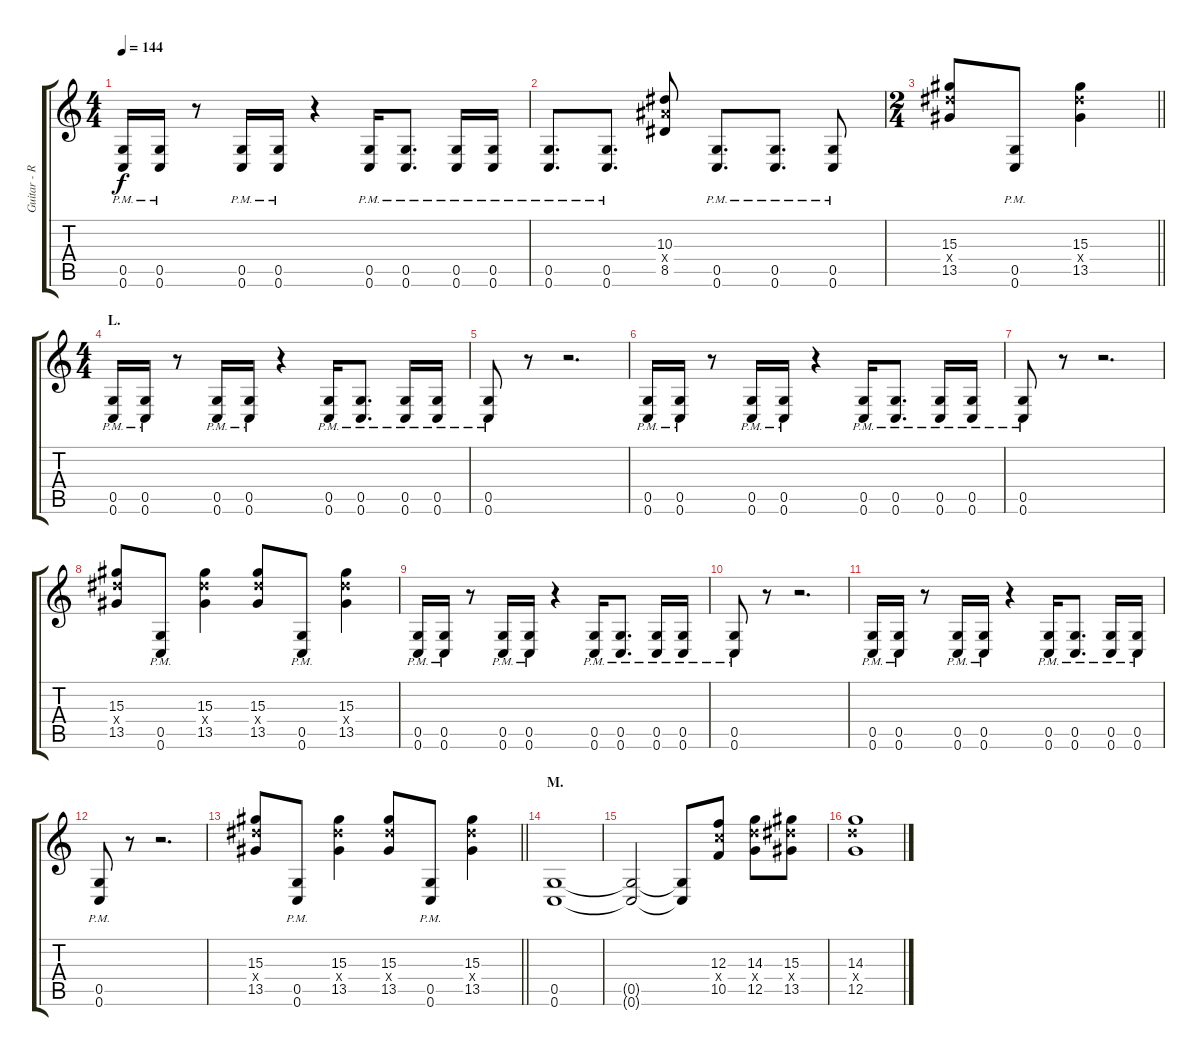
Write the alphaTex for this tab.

\track ("Guitar - Right" "Guitar - R") {instrument distortionguitar}
\staff {score tabs}
\tuning (D4 A3 F3 C3 G2 C2) {hide}
\ts (4 4)
\tempo 144
\clef g2
\ks c
(0.5{pm} 0.6{pm}).16{dy f} (0.5{pm} 0.6{pm}).16 r.8 (0.5{pm} 0.6{pm}).16 (0.5{pm} 0.6{pm}).16 r.4 (0.5{pm} 0.6{pm}).16 (0.5{pm} 0.6{pm}).8{d} (0.5{pm} 0.6{pm}).16 (0.5{pm} 0.6{pm}).16 |
(0.5{pm} 0.6{pm}).8{d} (0.5{pm} 0.6{pm}).8{d} (10.3 10.4{x} 8.5).8 (0.5{pm} 0.6{pm}).8{d} (0.5{pm} 0.6{pm}).8{d} (0.5{pm} 0.6{pm}).8 |
\ts (2 4)
\barLineRight lightlight
(15.3 15.4{x} 13.5).8 (0.5{pm} 0.6{pm}).8 (15.3 15.4{x} 13.5).4 |
\ts (4 4)
\section ("" "L.")
(0.5{pm} 0.6{pm}).16 (0.5{pm} 0.6{pm}).16 r.8 (0.5{pm} 0.6{pm}).16 (0.5{pm} 0.6{pm}).16 r.4 (0.5{pm} 0.6{pm}).16 (0.5{pm} 0.6{pm}).8{d} (0.5{pm} 0.6{pm}).16 (0.5{pm} 0.6{pm}).16 |
(0.5{pm} 0.6{pm}).8 r.8 r.2{d} |
(0.5{pm} 0.6{pm}).16 (0.5{pm} 0.6{pm}).16 r.8 (0.5{pm} 0.6{pm}).16 (0.5{pm} 0.6{pm}).16 r.4 (0.5{pm} 0.6{pm}).16 (0.5{pm} 0.6{pm}).8{d} (0.5{pm} 0.6{pm}).16 (0.5{pm} 0.6{pm}).16 |
(0.5{pm} 0.6{pm}).8 r.8 r.2{d} |
(15.3 15.4{x} 13.5).8 (0.5{pm} 0.6{pm}).8 (15.3 15.4{x} 13.5).4 (15.3 15.4{x} 13.5).8 (0.5{pm} 0.6{pm}).8 (15.3 15.4{x} 13.5).4 |
(0.5{pm} 0.6{pm}).16 (0.5{pm} 0.6{pm}).16 r.8 (0.5{pm} 0.6{pm}).16 (0.5{pm} 0.6{pm}).16 r.4 (0.5{pm} 0.6{pm}).16 (0.5{pm} 0.6{pm}).8{d} (0.5{pm} 0.6{pm}).16 (0.5{pm} 0.6{pm}).16 |
(0.5{pm} 0.6{pm}).8 r.8 r.2{d} |
(0.5{pm} 0.6{pm}).16 (0.5{pm} 0.6{pm}).16 r.8 (0.5{pm} 0.6{pm}).16 (0.5{pm} 0.6{pm}).16 r.4 (0.5{pm} 0.6{pm}).16 (0.5{pm} 0.6{pm}).8{d} (0.5{pm} 0.6{pm}).16 (0.5{pm} 0.6{pm}).16 |
(0.5{pm} 0.6{pm}).8 r.8 r.2{d} |
\barLineRight lightlight
(15.3 15.4{x} 13.5).8 (0.5{pm} 0.6{pm}).8 (15.3 15.4{x} 13.5).4 (15.3 15.4{x} 13.5).8 (0.5{pm} 0.6{pm}).8 (15.3 15.4{x} 13.5).4 |
\section ("" "M.")
(0.5 0.6).1 |
(0.5{t} 0.6{t}).2 (0.5{t} 0.6{t}).8 (12.3 12.4{x} 10.5).8 (14.3 14.4{x} 12.5).8 (15.3 15.4{x} 13.5).8 |
(14.3 14.4{x} 12.5).1
